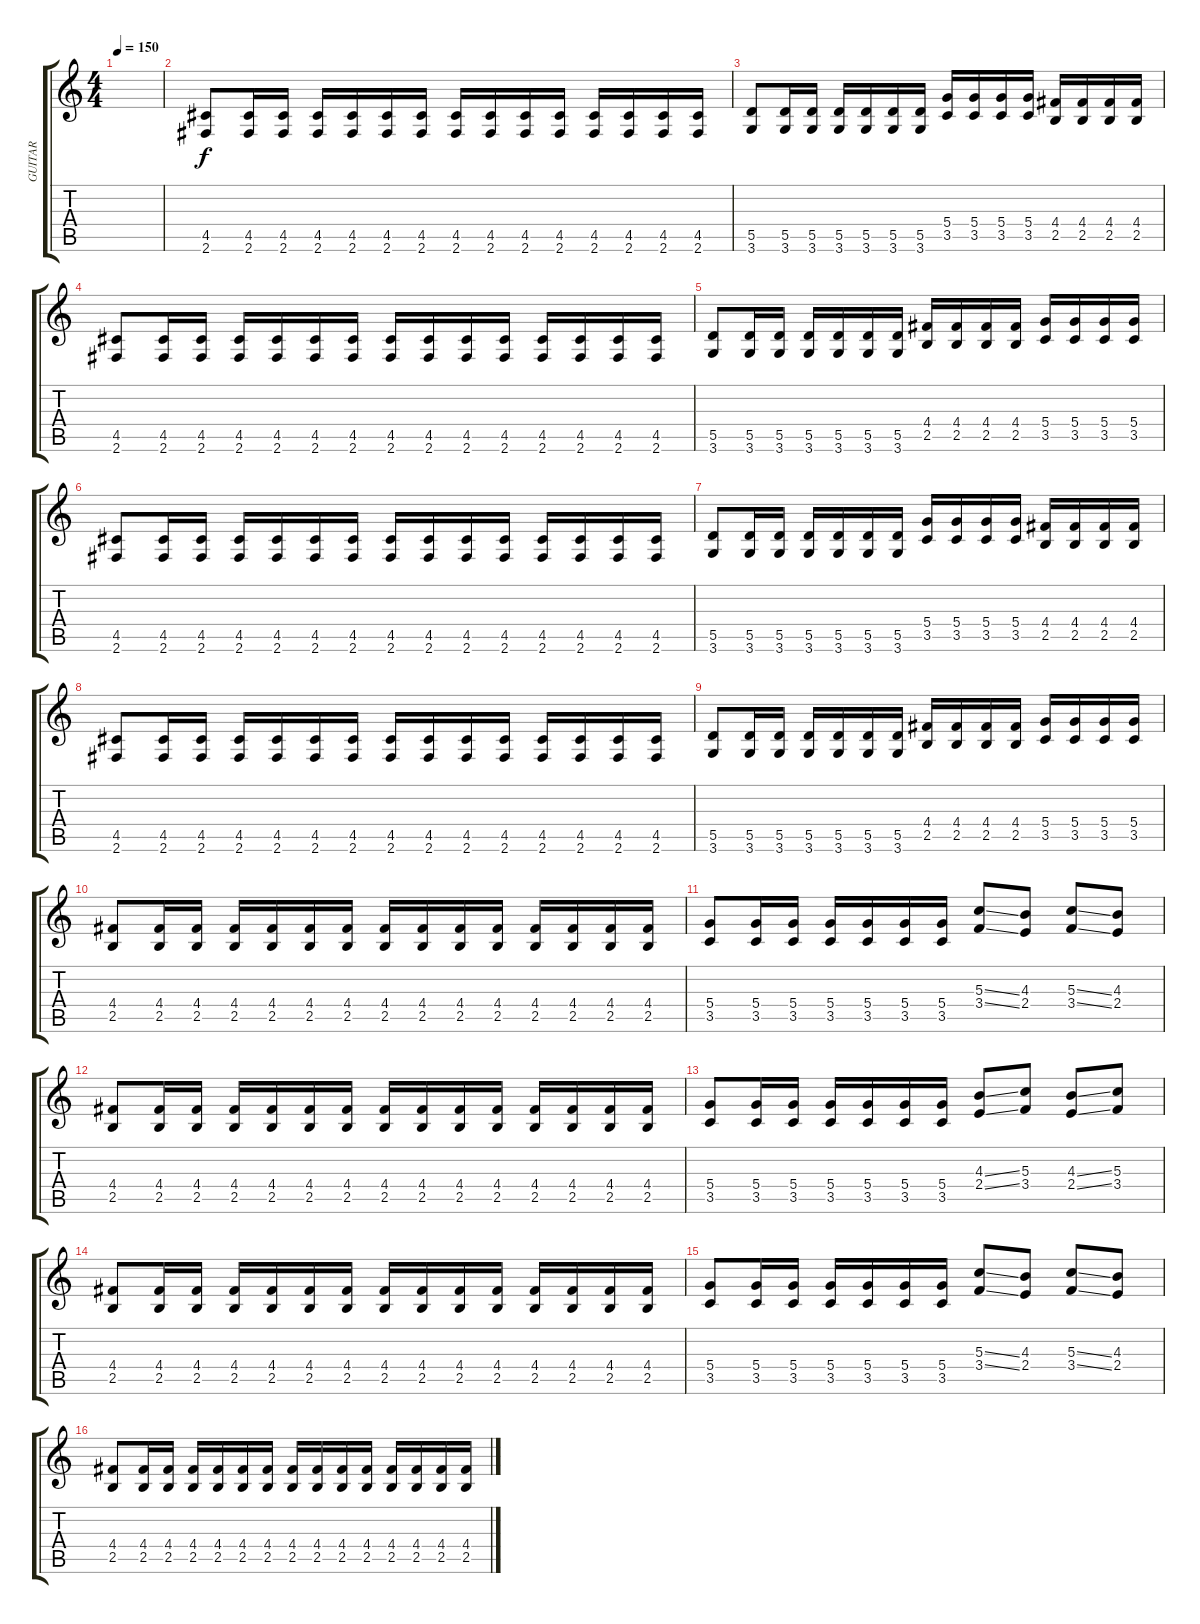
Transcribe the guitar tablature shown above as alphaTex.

\track ("GUITAR" "GUITAR") {instrument distortionguitar}
\staff {score tabs}
\tuning (E4 B3 G3 D3 A2 E2) {hide}
\ts (4 4)
\tempo 150
\clef g2
\ks c
|
(4.5 2.6).8 (4.5 2.6).16 (4.5 2.6).16 (4.5 2.6).16 (4.5 2.6).16 (4.5 2.6).16 (4.5 2.6).16 (4.5 2.6).16 (4.5 2.6).16 (4.5 2.6).16 (4.5 2.6).16 (4.5 2.6).16 (4.5 2.6).16 (4.5 2.6).16 (4.5 2.6).16 |
(5.5 3.6).8 (5.5 3.6).16 (5.5 3.6).16 (5.5 3.6).16 (5.5 3.6).16 (5.5 3.6).16 (5.5 3.6).16 (5.4 3.5).16 (5.4 3.5).16 (5.4 3.5).16 (5.4 3.5).16 (4.4 2.5).16 (4.4 2.5).16 (4.4 2.5).16 (4.4 2.5).16 |
(4.5 2.6).8 (4.5 2.6).16 (4.5 2.6).16 (4.5 2.6).16 (4.5 2.6).16 (4.5 2.6).16 (4.5 2.6).16 (4.5 2.6).16 (4.5 2.6).16 (4.5 2.6).16 (4.5 2.6).16 (4.5 2.6).16 (4.5 2.6).16 (4.5 2.6).16 (4.5 2.6).16 |
(5.5 3.6).8 (5.5 3.6).16 (5.5 3.6).16 (5.5 3.6).16 (5.5 3.6).16 (5.5 3.6).16 (5.5 3.6).16 (4.4 2.5).16 (4.4 2.5).16 (4.4 2.5).16 (4.4 2.5).16 (5.4 3.5).16 (5.4 3.5).16 (5.4 3.5).16 (5.4 3.5).16 |
(4.5 2.6).8 (4.5 2.6).16 (4.5 2.6).16 (4.5 2.6).16 (4.5 2.6).16 (4.5 2.6).16 (4.5 2.6).16 (4.5 2.6).16 (4.5 2.6).16 (4.5 2.6).16 (4.5 2.6).16 (4.5 2.6).16 (4.5 2.6).16 (4.5 2.6).16 (4.5 2.6).16 |
(5.5 3.6).8 (5.5 3.6).16 (5.5 3.6).16 (5.5 3.6).16 (5.5 3.6).16 (5.5 3.6).16 (5.5 3.6).16 (5.4 3.5).16 (5.4 3.5).16 (5.4 3.5).16 (5.4 3.5).16 (4.4 2.5).16 (4.4 2.5).16 (4.4 2.5).16 (4.4 2.5).16 |
(4.5 2.6).8 (4.5 2.6).16 (4.5 2.6).16 (4.5 2.6).16 (4.5 2.6).16 (4.5 2.6).16 (4.5 2.6).16 (4.5 2.6).16 (4.5 2.6).16 (4.5 2.6).16 (4.5 2.6).16 (4.5 2.6).16 (4.5 2.6).16 (4.5 2.6).16 (4.5 2.6).16 |
(5.5 3.6).8 (5.5 3.6).16 (5.5 3.6).16 (5.5 3.6).16 (5.5 3.6).16 (5.5 3.6).16 (5.5 3.6).16 (4.4 2.5).16 (4.4 2.5).16 (4.4 2.5).16 (4.4 2.5).16 (5.4 3.5).16 (5.4 3.5).16 (5.4 3.5).16 (5.4 3.5).16 |
(4.4 2.5).8 (4.4 2.5).16 (4.4 2.5).16 (4.4 2.5).16 (4.4 2.5).16 (4.4 2.5).16 (4.4 2.5).16 (4.4 2.5).16 (4.4 2.5).16 (4.4 2.5).16 (4.4 2.5).16 (4.4 2.5).16 (4.4 2.5).16 (4.4 2.5).16 (4.4 2.5).16 |
(5.4 3.5).8 (5.4 3.5).16 (5.4 3.5).16 (5.4 3.5).16 (5.4 3.5).16 (5.4 3.5).16 (5.4 3.5).16 (5.3{ss} 3.4{ss}).8 (4.3 2.4).8 (5.3{ss} 3.4{ss}).8 (4.3 2.4).8 |
(4.4 2.5).8 (4.4 2.5).16 (4.4 2.5).16 (4.4 2.5).16 (4.4 2.5).16 (4.4 2.5).16 (4.4 2.5).16 (4.4 2.5).16 (4.4 2.5).16 (4.4 2.5).16 (4.4 2.5).16 (4.4 2.5).16 (4.4 2.5).16 (4.4 2.5).16 (4.4 2.5).16 |
(5.4 3.5).8 (5.4 3.5).16 (5.4 3.5).16 (5.4 3.5).16 (5.4 3.5).16 (5.4 3.5).16 (5.4 3.5).16 (4.3{ss} 2.4{ss}).8 (5.3 3.4).8 (4.3{ss} 2.4{ss}).8 (5.3 3.4).8 |
(4.4 2.5).8 (4.4 2.5).16 (4.4 2.5).16 (4.4 2.5).16 (4.4 2.5).16 (4.4 2.5).16 (4.4 2.5).16 (4.4 2.5).16 (4.4 2.5).16 (4.4 2.5).16 (4.4 2.5).16 (4.4 2.5).16 (4.4 2.5).16 (4.4 2.5).16 (4.4 2.5).16 |
(5.4 3.5).8 (5.4 3.5).16 (5.4 3.5).16 (5.4 3.5).16 (5.4 3.5).16 (5.4 3.5).16 (5.4 3.5).16 (5.3{ss} 3.4{ss}).8 (4.3 2.4).8 (5.3{ss} 3.4{ss}).8 (4.3 2.4).8 |
(4.4 2.5).8 (4.4 2.5).16 (4.4 2.5).16 (4.4 2.5).16 (4.4 2.5).16 (4.4 2.5).16 (4.4 2.5).16 (4.4 2.5).16 (4.4 2.5).16 (4.4 2.5).16 (4.4 2.5).16 (4.4 2.5).16 (4.4 2.5).16 (4.4 2.5).16 (4.4 2.5).16
